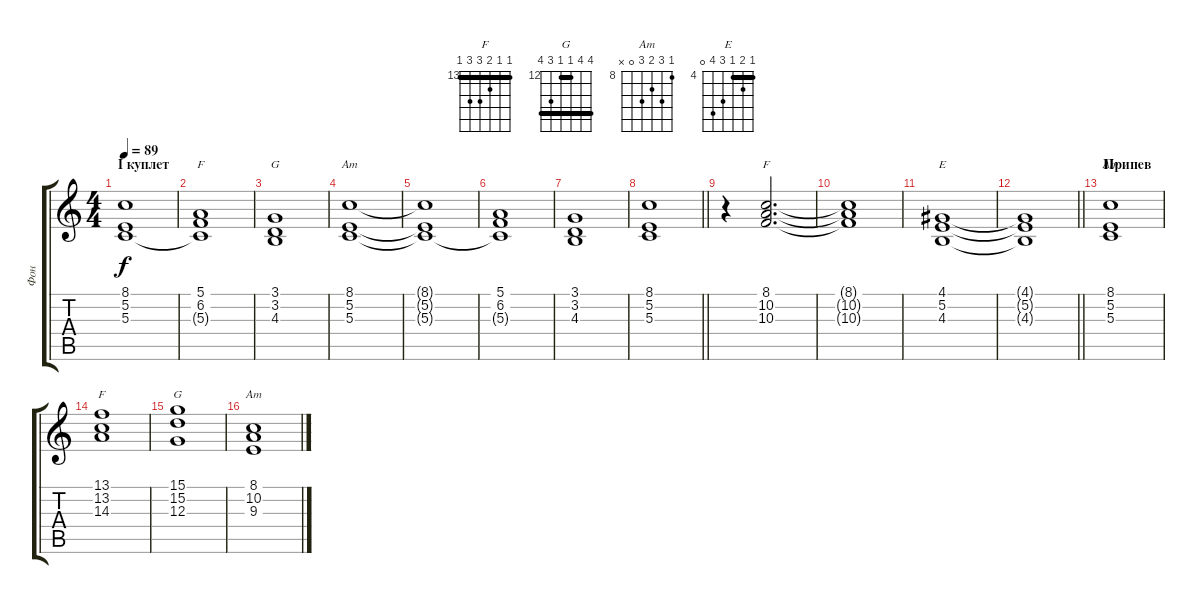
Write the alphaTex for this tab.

\track ("Фон" "Фон") {instrument pad2warm}
\staff {score tabs}
\tuning (E4 B3 G3 D3 A2 E2) {hide}
\chord ("F" 5 6 5 7 8 x) {firstfret 5 barre 5}
\chord ("G" 3 3 4 0 2 3) {barre 3}
\chord ("Am" 8 5 5 7 7 5) {firstfret 5 barre 5}
\chord ("F" 8 10 10 10 8 x) {firstfret 8 barre 8}
\chord ("E" 4 5 4 6 7 0) {firstfret 4 barre 4}
\chord ("Am" 8 5 5 7 x x) {firstfret 5 barre 5}
\chord ("F" 13 13 14 15 15 13) {firstfret 13 barre 13}
\chord ("G" 15 15 12 12 14 15) {firstfret 12 barre (12 15)}
\chord ("Am" 8 10 9 10 0 x) {firstfret 8}
\ts (4 4)
\section ("" "I куплет")
\tempo 89
\clef g2
\ks c
(8.1{t} 5.2{t} 5.3{t}).1{dy f} |
(5.1 6.2 5.3{t}).1{ch "F"} |
(3.1 3.2 4.3).1{ch "G"} |
(8.1 5.2 5.3).1{ch "Am"} |
(8.1{t} 5.2{t} 5.3{t}).1 |
(5.1 6.2 5.3{t}).1 |
(3.1 3.2 4.3).1 |
\barLineRight lightlight
(8.1 5.2 5.3).1 |
r.4 (8.1 10.2 10.3).2{d ch "F"} |
(8.1{t} 10.2{t} 10.3{t}).1 |
(4.1 5.2 4.3).1{ch "E"} |
\barLineRight lightlight
(4.1{t} 5.2{t} 4.3{t}).1 |
\section ("" "Припев")
(8.1 5.2 5.3).1{ch "Am"} |
(13.1 13.2 14.3).1{ch "F"} |
(15.1 15.2 12.3).1{ch "G"} |
(8.1 10.2 9.3).1{ch "Am"}
